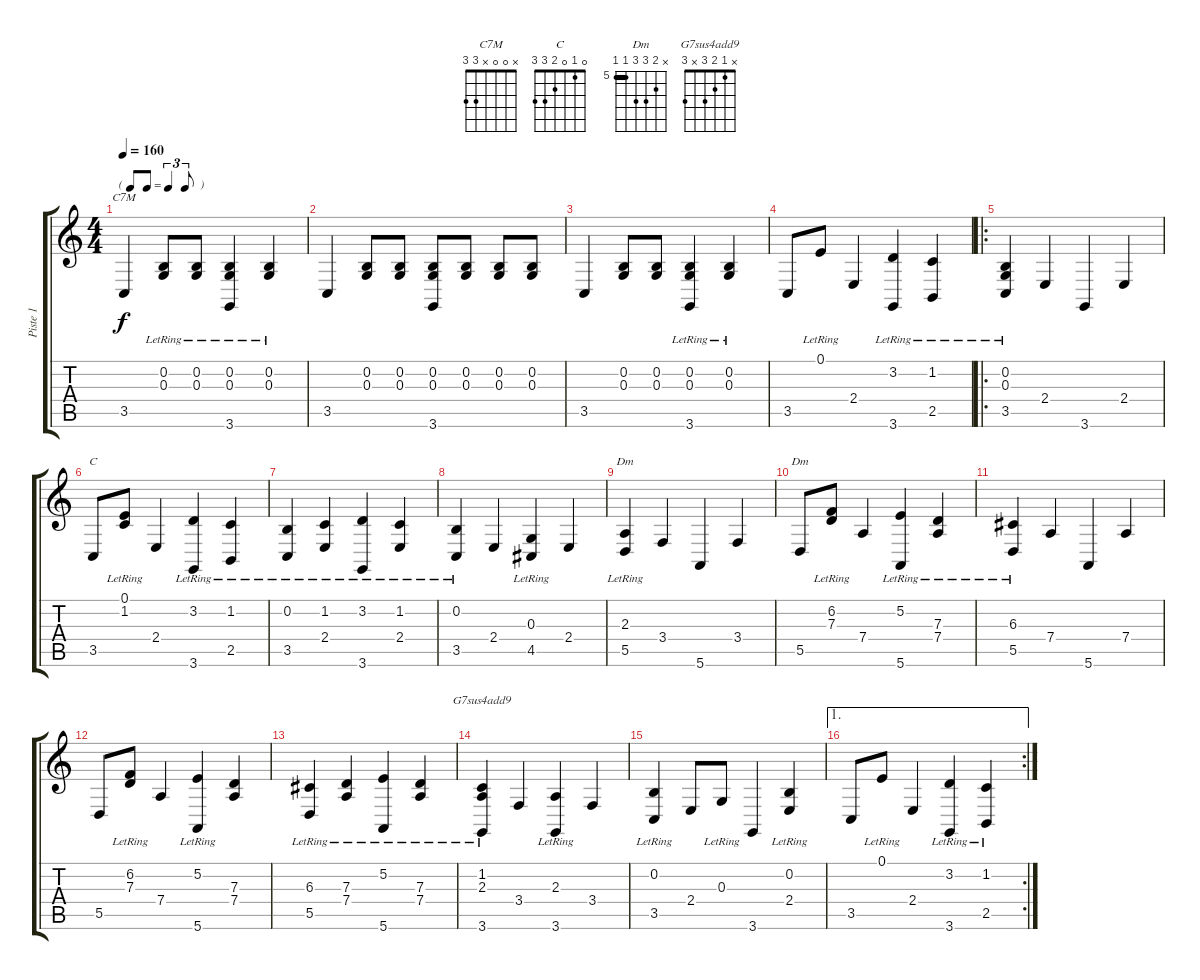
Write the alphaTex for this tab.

\track ("Piste 1" "Piste 1") {instrument acousticgrandpiano}
\staff {score tabs}
\tuning (E4 B3 G3 D3 A2 E2) {hide}
\chord ("C7M" x 0 0 x 3 3)
\chord ("C" 0 1 0 2 3 3)
\chord ("Dm" x x 2 3 5 5)
\chord ("Dm" x 6 7 7 5 5) {firstfret 5 barre 5}
\chord ("G7sus4add9" x 1 2 3 x 3)
\ts (4 4)
\tf triplet8th
\tempo 160
\clef g2
\ks c
3.5.4{ch "C7M" dy f instrument acousticgrandpiano} (0.2{lr} 0.3{lr}).8 (0.2{lr} 0.3{lr}).8 (0.2{lr} 0.3{lr} 3.6).4 (0.2{lr} 0.3{lr}).4 |
3.5.4 (0.2 0.3).8 (0.2 0.3).8 (0.2 0.3 3.6).8 (0.2 0.3).8 (0.2 0.3).8 (0.2 0.3).8 |
3.5.4 (0.2 0.3).8 (0.2 0.3).8 (0.2{lr} 0.3{lr} 3.6).4 (0.2{lr} 0.3{lr}).4 |
3.5.8 0.1{lr}.8 2.4.4 (3.2{lr} 3.6).4 (1.2{lr} 2.5).4 |
\ro
(0.2{lr} 0.3{lr} 3.5).4 2.4.4 3.6.4 2.4.4 |
3.5.8{ch "C"} (0.1{lr} 1.2{lr}).8 2.4.4 (3.2{lr} 3.6).4 (1.2{lr} 2.5).4 |
(0.2{lr} 3.5).4 (1.2{lr} 2.4).4 (3.2{lr} 3.6).4 (1.2{lr} 2.4).4 |
(0.2{lr} 3.5).4 2.4.4 (0.3{lr} 4.5).4 2.4.4 |
(2.3{lr} 5.5).4{ch "Dm"} 3.4.4 5.6.4 3.4.4 |
5.5.8{ch "Dm"} (6.2{lr} 7.3{lr}).8 7.4.4 (5.2{lr} 5.6).4 (7.3{lr} 7.4).4 |
(6.3{lr} 5.5).4 7.4.4 5.6.4 7.4.4 |
5.5.8 (6.2{lr} 7.3{lr}).8 7.4.4 (5.2{lr} 5.6).4 (7.3 7.4).4 |
(6.3{lr} 5.5).4 (7.3{lr} 7.4).4 (5.2{lr} 5.6).4 (7.3{lr} 7.4).4 |
(1.2{lr} 2.3 3.6).4{ch "G7sus4add9"} 3.4.4 (2.3{lr} 3.6).4 3.4.4 |
(0.2{lr} 3.5).4 2.4.8 0.3{lr}.8 3.6.4 (0.2{lr} 2.4).4 |
\ae 1
\rc 2
3.5.8 0.1{lr}.8 2.4.4 (3.2{lr} 3.6).4 (1.2{lr} 2.5).4
